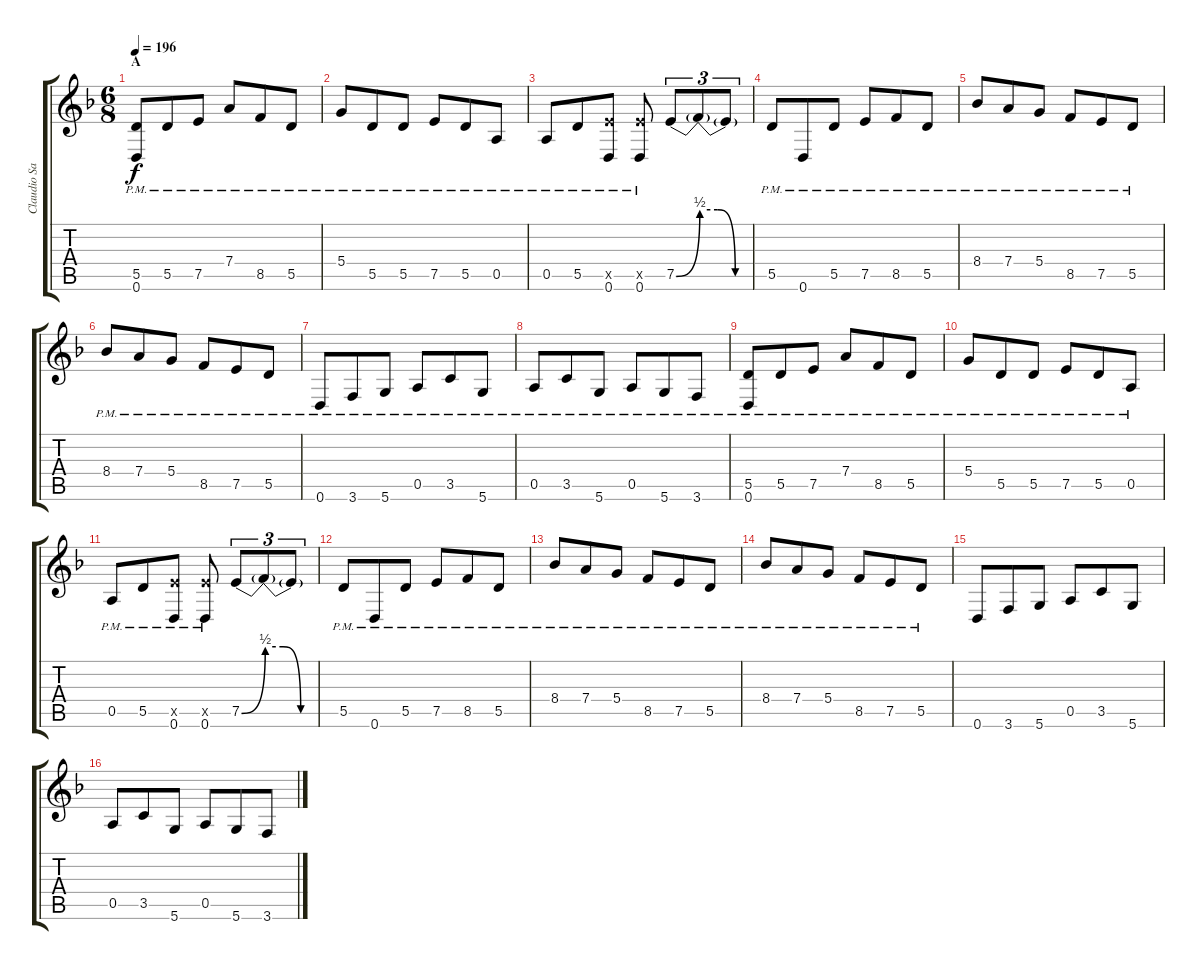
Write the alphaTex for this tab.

\track ("Claudio Sanchez - Guitar" "Claudio Sa") {instrument distortionguitar}
\staff {score tabs}
\tuning (E4 B3 G3 D3 A2 D2) {hide}
\ts (6 8)
\section ("" "A")
\tempo 196
\clef g2
\ks f
(5.5{pm} 0.6{pm}).8{dy f} 5.5{pm}.8 7.5{pm}.8 7.4{pm}.8 8.5{pm}.8 5.5{pm}.8 |
5.4{pm}.8 5.5{pm}.8 5.5{pm}.8 7.5{pm}.8 5.5{pm}.8 0.5{pm}.8 |
0.5{pm}.8 5.5{pm}.8 (7.5{pm x} 0.6{pm}).8 (7.5{pm x} 0.6{pm}).8 7.5{be (bend 0 0 60 2)}.8{tu (3 2)} 7.5{be (custom 0 2 20 2 40 0 60 0) t}.8{tu (3 2)} 7.5{t}.8{tu (3 2)} |
5.5{pm}.8 0.6{pm}.8 5.5{pm}.8 7.5{pm}.8 8.5{pm}.8 5.5{pm}.8 |
8.4{pm}.8 7.4{pm}.8 5.4{pm}.8 8.5{pm}.8 7.5{pm}.8 5.5{pm}.8 |
8.4{pm}.8 7.4{pm}.8 5.4{pm}.8 8.5{pm}.8 7.5{pm}.8 5.5{pm}.8 |
0.6{pm}.8 3.6{pm}.8 5.6{pm}.8 0.5{pm}.8 3.5{pm}.8 5.6{pm}.8 |
0.5{pm}.8 3.5{pm}.8 5.6{pm}.8 0.5{pm}.8 5.6{pm}.8 3.6{pm}.8 |
(5.5{pm} 0.6{pm}).8 5.5{pm}.8 7.5{pm}.8 7.4{pm}.8 8.5{pm}.8 5.5{pm}.8 |
5.4{pm}.8 5.5{pm}.8 5.5{pm}.8 7.5{pm}.8 5.5{pm}.8 0.5{pm}.8 |
0.5{pm}.8 5.5{pm}.8 (7.5{pm x} 0.6{pm}).8 (7.5{pm x} 0.6{pm}).8 7.5{be (bend 0 0 60 2)}.8{tu (3 2)} 7.5{be (custom 0 2 20 2 40 0 60 0) t}.8{tu (3 2)} 7.5{t}.8{tu (3 2)} |
5.5{pm}.8 0.6{pm}.8 5.5{pm}.8 7.5{pm}.8 8.5{pm}.8 5.5{pm}.8 |
8.4{pm}.8 7.4{pm}.8 5.4{pm}.8 8.5{pm}.8 7.5{pm}.8 5.5{pm}.8 |
8.4{pm}.8 7.4{pm}.8 5.4{pm}.8 8.5{pm}.8 7.5{pm}.8 5.5{pm}.8 |
0.6.8 3.6.8 5.6.8 0.5.8 3.5.8 5.6.8 |
0.5.8 3.5.8 5.6.8 0.5.8 5.6.8 3.6.8
